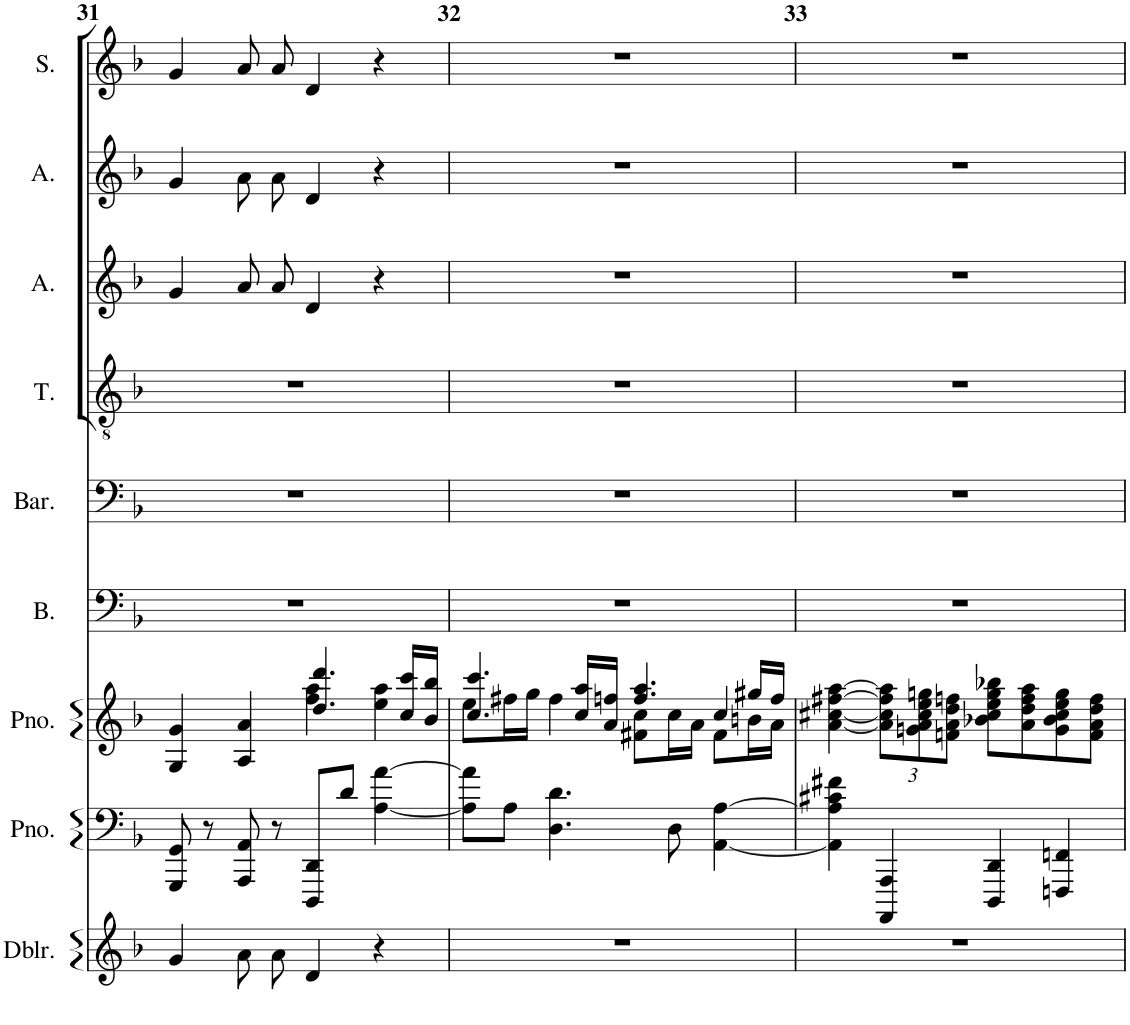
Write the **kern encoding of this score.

**kern	**kern	**kern	**kern	**kern	**kern	**kern	**kern	**kern
*part9	*part8	*part7	*part6	*part5	*part4	*part3	*part2	*part1
*staff9	*staff8	*staff7	*staff6	*staff5	*staff4	*staff3	*staff2	*staff1
*I"Doubler	*I"Piano	*I"Piano	*I"Bass	*I"Baritone	*I"Tenor	*I"Alto	*I"Alto	*I"Soprano
*I'Dblr.	*I'Pno.	*I'Pno.	*I'B.	*I'Bar.	*I'T.	*I'A.	*I'A.	*I'S.
!!LO:PB:g=z
*clefG2	*clefF4	*clefG2	*clefF4	*clefF4	*clefGv2	*clefG2	*clefG2	*clefG2
*k[b-]	*k[b-]	*k[b-]	*k[b-]	*k[b-]	*k[b-]	*k[b-]	*k[b-]	*k[b-]
*M4/4	*M4/4	*M4/4	*M4/4	*M4/4	*M4/4	*M4/4	*M4/4	*M4/4
*met(c)	*met(c)	*met(c)	*met(c)	*met(c)	*met(c)	*met(c)	*met(c)	*met(c)
=31	=31	=31	=31	=31	=31	=31	=31	=31
*	*	*^	*	*	*	*	*	*
4g/	8GGG/ 8GG/	4G/ 4g/	2ryy	1r	1r	1r	4g/	4g/	4g/
.	8r	.	.	.	.	.	.	.	.
8a\L	8AAA/ 8AA/	4A/ 4a/	.	.	.	.	8a/L	8a\L	8a/L
8a\J	8r	.	.	.	.	.	8a/J	8a\J	8a/J
4d/	8DDD/ 8DD/L	4.dd/ 4.ddd/	4ff\ 4aa\	.	.	.	4d/	4d/	4d/
.	8d/J	.	.	.	.	.	.	.	.
4r	[4A\ [4a\	.	4ee\ 4aa\	.	.	.	4r	4r	4r
.	.	16cc/ 16ccc/LL	.	.	.	.	.	.	.
.	.	16b-/ 16bb-/JJ	.	.	.	.	.	.	.
=32	=32	=32	=32	=32	=32	=32	=32	=32	=32
*	*	*	*^	*	*	*	*	*	*
1r	8A\] 8a\]L	4.cc/ 4.ccc/	8ee\L	2.ryy	1r	1r	1r	1r	1r	1r
.	8A\J	.	16ff#X\L	.	.	.	.	.	.	.
.	.	.	16gg\JJ	.	.	.	.	.	.	.
.	4.D\ 4.d\	.	4ff#\	.	.	.	.	.	.	.
.	.	16cc/ 16aa/LL	.	.	.	.	.	.	.	.
.	.	16a/ 16ffn/JJ	.	.	.	.	.	.	.	.
.	.	4.ff/ 4.aa/	8f#X\ 8cc\L	.	.	.	.	.	.	.
.	8D\	.	16cc\L	.	.	.	.	.	.	.
.	.	.	16a\JJ	.	.	.	.	.	.	.
.	[4AA\ [4A\	.	8f#\L	4cc/	.	.	.	.	.	.
.	.	16gg#X/LL	16bn\L	.	.	.	.	.	.	.
.	.	16ff/JJ	16a\JJ	.	.	.	.	.	.	.
*	*	*v	*v	*v	*	*	*	*	*	*
=33	=33	=33	=33	=33	=33	=33	=33	=33
1r	4AA\] 4A\] 4c#X\ 4f#X\	[4a\ [4cc#X\ [4ff#X\ [4aa\	1r	1r	1r	1r	1r	1r
*	*	*Xbrackettup	*	*	*	*	*	*
.	4AAAA/ 4AAA/	12a\] 12cc#\] 12ff#\] 12aa\]L	.	.	.	.	.	.
.	.	12gn\ 12a\ 12cc#\ 12ee\ 12ggn\	.	.	.	.	.	.
.	.	12fn\ 12a\ 12dd\ 12ffn\J	.	.	.	.	.	.
.	4DDD/ 4DD/	8b-X\ 8cc#\ 8ee\ 8gg\ 8bb-X\L	.	.	.	.	.	.
.	.	8a\ 8dd\ 8ff\ 8aa\	.	.	.	.	.	.
.	4FFFn/ 4FFn/	8g\ 8b-\ 8cc#\ 8ee\ 8gg\	.	.	.	.	.	.
.	.	8f\ 8a\ 8dd\ 8ff\J	.	.	.	.	.	.
=	=	=	=	=	=	=	=	=
*-	*-	*-	*-	*-	*-	*-	*-	*-
